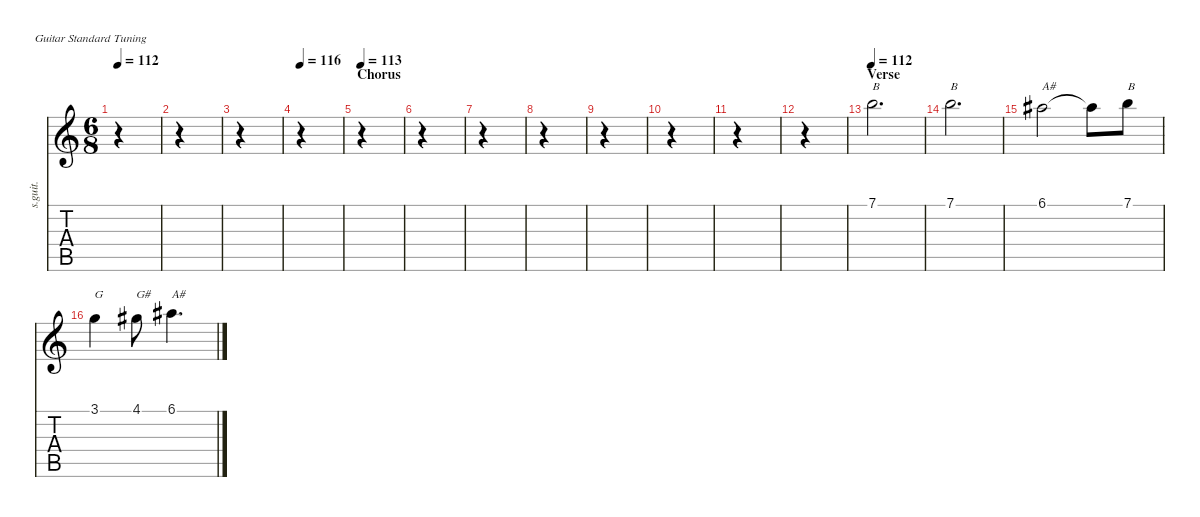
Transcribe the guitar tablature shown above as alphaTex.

\defaultSystemsLayout 4
\hideDynamics
\bracketExtendMode nobrackets
\track ("Keyboard Synth" "s.guit.") {instrument lead2sawtooth}
\staff {score tabs}
\tuning (E4 B3 G3 D3 A2 E2)
\displaytranspose 12
\ts (6 8)
\tempo 112
\clef g2
\ks c
r.4{dy p} |
r.4 |
r.4 |
\tempo 116
r.4 |
\section ("" "Chorus")
\tempo 113
r.4 |
r.4 |
r.4 |
r.4 |
r.4 |
r.4 |
r.4 |
r.4 |
\section ("" "Verse")
\tempo 112
7.1.2{d txt "B" lyrics (0 "") lyrics (1 "") lyrics (2 "") lyrics (3 "") lyrics (4 "")} |
7.1.2{d txt "B" lyrics (0 "") lyrics (1 "") lyrics (2 "") lyrics (3 "") lyrics (4 "")} |
6.1{acc #}.2{txt "A#" lyrics (0 "") lyrics (1 "") lyrics (2 "") lyrics (3 "") lyrics (4 "")} 6.1{t}.8{lyrics (0 "") lyrics (1 "") lyrics (2 "") lyrics (3 "") lyrics (4 "")} 7.1.8{txt "B" lyrics (0 "") lyrics (1 "") lyrics (2 "") lyrics (3 "") lyrics (4 "")} |
3.1.4{txt "G" lyrics (0 "") lyrics (1 "") lyrics (2 "") lyrics (3 "") lyrics (4 "")} 4.1{acc #}.8{txt "G#" lyrics (0 "") lyrics (1 "") lyrics (2 "") lyrics (3 "") lyrics (4 "")} 6.1{acc #}.4{d txt "A#" lyrics (0 "") lyrics (1 "") lyrics (2 "") lyrics (3 "") lyrics (4 "")}
